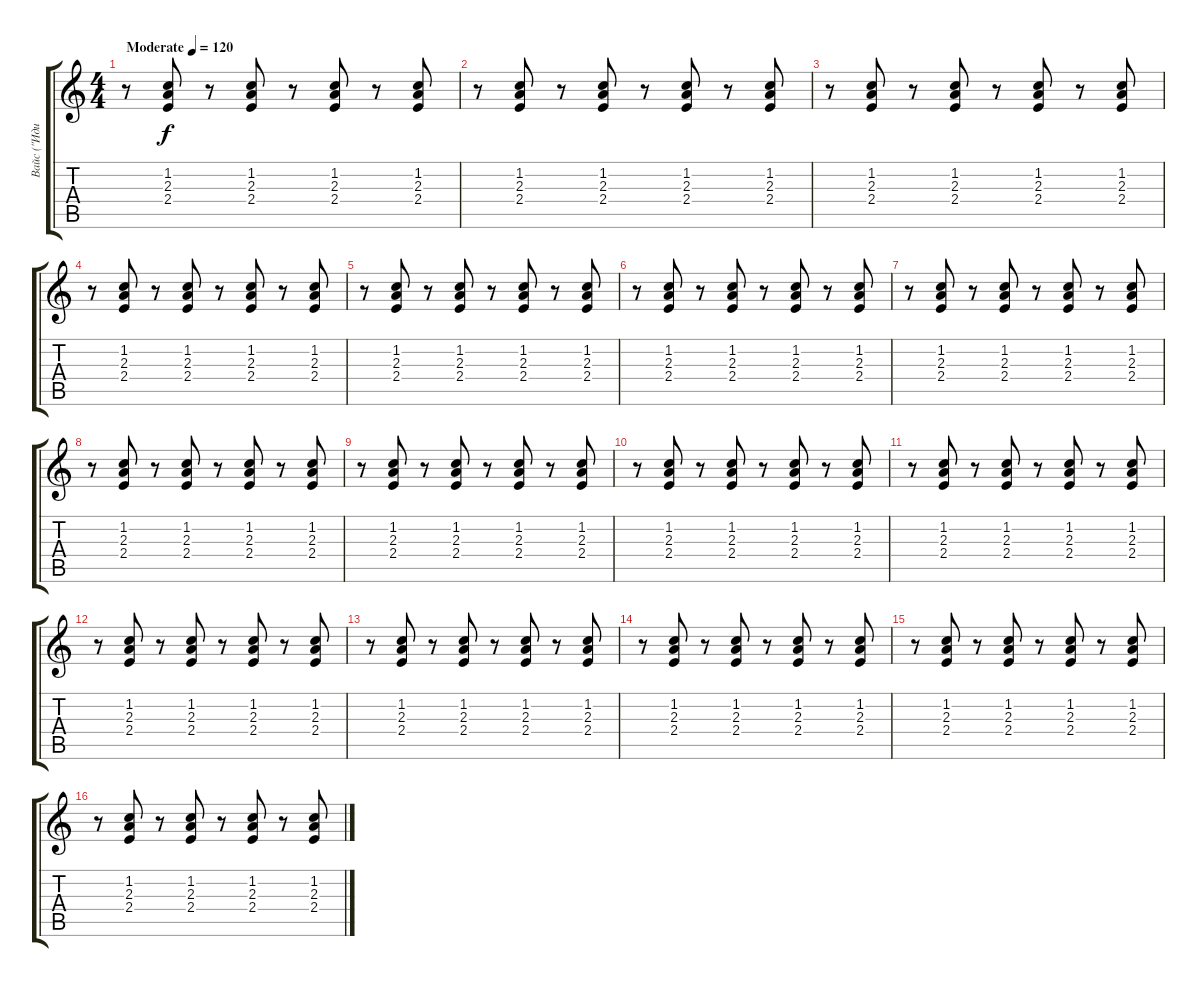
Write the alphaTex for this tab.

\track ("Вайс (\"Идиал\")" "Вайс (\"Иди") {instrument distortionguitar}
\staff {score tabs}
\tuning (E4 B3 G3 D3 A2 E2) {hide}
\ts (4 4)
\tempo (120 "Moderate")
\clef g2
\ks c
r.8{dy f instrument distortionguitar} (1.2 2.3 2.4).8 r.8 (1.2 2.3 2.4).8 r.8 (1.2 2.3 2.4).8 r.8 (1.2 2.3 2.4).8 |
r.8 (1.2 2.3 2.4).8 r.8 (1.2 2.3 2.4).8 r.8 (1.2 2.3 2.4).8 r.8 (1.2 2.3 2.4).8 |
r.8 (1.2 2.3 2.4).8 r.8 (1.2 2.3 2.4).8 r.8 (1.2 2.3 2.4).8 r.8 (1.2 2.3 2.4).8 |
r.8 (1.2 2.3 2.4).8 r.8 (1.2 2.3 2.4).8 r.8 (1.2 2.3 2.4).8 r.8 (1.2 2.3 2.4).8 |
r.8 (1.2 2.3 2.4).8 r.8 (1.2 2.3 2.4).8 r.8 (1.2 2.3 2.4).8 r.8 (1.2 2.3 2.4).8 |
r.8 (1.2 2.3 2.4).8 r.8 (1.2 2.3 2.4).8 r.8 (1.2 2.3 2.4).8 r.8 (1.2 2.3 2.4).8 |
r.8 (1.2 2.3 2.4).8 r.8 (1.2 2.3 2.4).8 r.8 (1.2 2.3 2.4).8 r.8 (1.2 2.3 2.4).8 |
r.8 (1.2 2.3 2.4).8 r.8 (1.2 2.3 2.4).8 r.8 (1.2 2.3 2.4).8 r.8 (1.2 2.3 2.4).8 |
r.8 (1.2 2.3 2.4).8 r.8 (1.2 2.3 2.4).8 r.8 (1.2 2.3 2.4).8 r.8 (1.2 2.3 2.4).8 |
r.8 (1.2 2.3 2.4).8 r.8 (1.2 2.3 2.4).8 r.8 (1.2 2.3 2.4).8 r.8 (1.2 2.3 2.4).8 |
r.8 (1.2 2.3 2.4).8 r.8 (1.2 2.3 2.4).8 r.8 (1.2 2.3 2.4).8 r.8 (1.2 2.3 2.4).8 |
r.8 (1.2 2.3 2.4).8 r.8 (1.2 2.3 2.4).8 r.8 (1.2 2.3 2.4).8 r.8 (1.2 2.3 2.4).8 |
r.8 (1.2 2.3 2.4).8 r.8 (1.2 2.3 2.4).8 r.8 (1.2 2.3 2.4).8 r.8 (1.2 2.3 2.4).8 |
r.8 (1.2 2.3 2.4).8 r.8 (1.2 2.3 2.4).8 r.8 (1.2 2.3 2.4).8 r.8 (1.2 2.3 2.4).8 |
r.8 (1.2 2.3 2.4).8 r.8 (1.2 2.3 2.4).8 r.8 (1.2 2.3 2.4).8 r.8 (1.2 2.3 2.4).8 |
r.8 (1.2 2.3 2.4).8 r.8 (1.2 2.3 2.4).8 r.8 (1.2 2.3 2.4).8 r.8 (1.2 2.3 2.4).8
